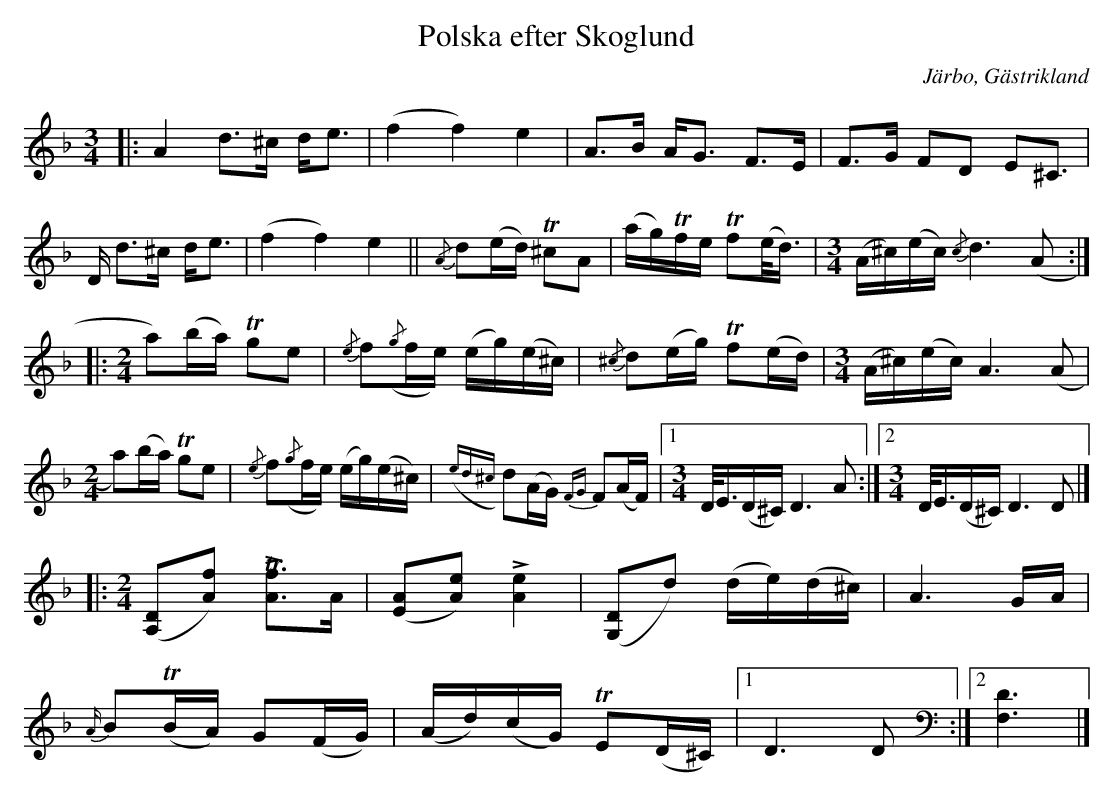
X:1
T: Polska efter Skoglund
O: Järbo, Gästrikland
M: 3/4
L: 1/16
K: Dm
|:A4 d2>^c2 d2<e2 |(f4f4) e4| A2>B2 A2<G2 F2>E2|F2>G2 F2D2 E2^C2|>D2 d2>^c2 d2<e2 |(f4f4) e4||{/A}d2(ed)  T^c2A2 |(ag)Tfe  Tf2(e<d) |[M:3/4] (A^c)(ec) {/c}d4>(A4:|
|:[M:2/4]a2)(ba) Tg2e2 | {/e}f2({/g}fe) (eg)(e^c) | {/^c}d2(eg) Tf2(ed) |[M:3/4] (A^c)(ec) A6 (A2|
[M:2/4] a2)(ba)  Tg2e2| {/e}f2({/g}fe) (eg)(e^c)| ({ed^c}d2)(AG)  {FG}F2(AF)|[1 [M:3/4] D<E(D^C)  D4>A4:|[2[M:3/4] D<E(D^C)  D4>D4|]
|:[M:2/4]([A,2D2][A2f2]) L[A2Tf2]>A2 | ([E2A2][A2e2]) L[A4e4] | ([G,2D2]d2) (de)(d^c) | A6GA |
{A/}B2T(BA) G2(FG) | (Ad)(cG) TE2(D^C) |[1 D4>D4 :|[2 [F,6D6] |]
